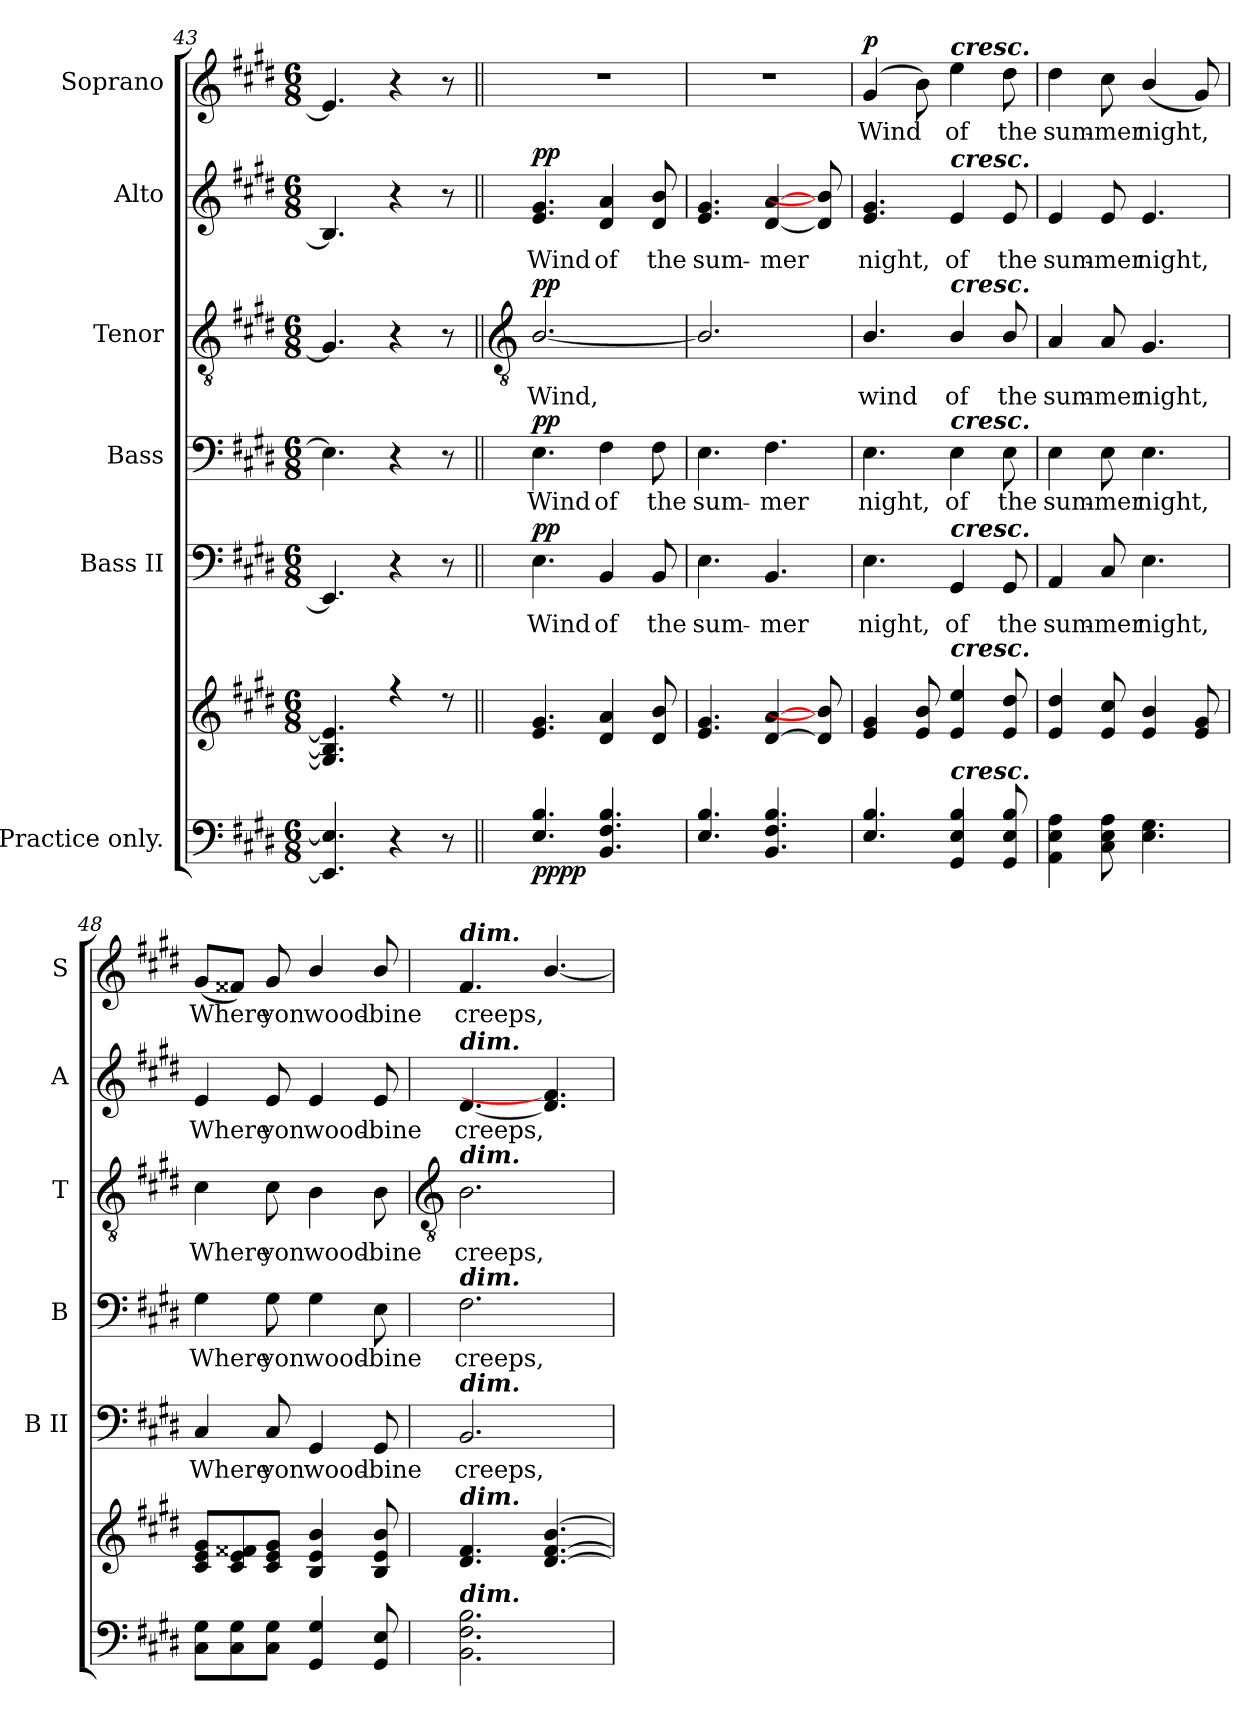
**kern	**kern	**dynam	**kern	**text	**dynam	**kern	**text	**dynam	**kern	**text	**dynam	**kern	**text	**dynam	**kern	**text	**dynam
*part6	*part6	*part6	*part5	*part5	*part5	*part4	*part4	*part4	*part3	*part3	*part3	*part2	*part2	*part2	*part1	*part1	*part1
*staff7	*staff6	*staff6/7	*staff5	*staff5	*staff5	*staff4	*staff4	*staff4	*staff3	*staff3	*staff3	*staff2	*staff2	*staff2	*staff1	*staff1	*staff1
*I"Practice only.	*	*	*I"Bass II	*	*	*I"Bass	*	*	*I"Tenor	*	*	*I"Alto	*	*	*I"Soprano	*	*
*	*	*	*I'B II	*	*	*I'B	*	*	*I'T	*	*	*I'A	*	*	*I'S	*	*
*clefF4	*clefG2	*	*clefF4	*	*	*clefF4	*	*	*clefGv2	*	*	*clefG2	*	*	*clefG2	*	*
*k[f#c#g#d#]	*k[f#c#g#d#]	*	*k[f#c#g#d#]	*	*	*k[f#c#g#d#]	*	*	*k[f#c#g#d#]	*	*	*k[f#c#g#d#]	*	*	*k[f#c#g#d#]	*	*
*E:	*E:	*	*E:	*	*	*E:	*	*	*E:	*	*	*E:	*	*	*E:	*	*
*M6/8	*M6/8	*	*M6/8	*	*	*M6/8	*	*	*M6/8	*	*	*M6/8	*	*	*M6/8	*	*
=43	=43	=43	=43	=43	=43	=43	=43	=43	=43	=43	=43	=43	=43	=43	=43	=43	=43
*	*^	*	*	*	*	*	*	*	*	*	*	*	*	*	*	*	*
4.EE] 4.E]	4.G#/] 4.B/] 4.e/]	2.ryy	.	4.EE]	.	.	4.E]	.	.	4.G#]	.	.	4.B]	.	.	4.e]	.	.
4r	4r	.	.	4r	.	.	4r	.	.	4r	.	.	4r	.	.	4r	.	.
8r	8r	.	.	8r	.	.	8r	.	.	8r	.	.	8r	.	.	8r	.	.
!!LO:LB:g=z
=44||	=44||	=44||	=44||	=44||	=44||	=44||	=44||	=44||	=44||	=44||	=44||	=44||	=44||	=44||	=44||	=44||	=44||	=44||
*	*	*	*	*	*	*	*	*	*	*clefGv2	*	*	*	*	*	*	*	*
*^	*	*	*	*	*	*	*	*	*	*	*	*	*	*	*	*	*	*
!	!LO:N:vis=1	!	!LO:N:vis=1	!LO:DY:b=2	!	!LO:LY:b	!	!	!LO:LY:b	!	!	!LO:LY:b	!	!	!LO:LY:b	!	!LO:N:vis=1	!	!
!	!	!	!	!LO:DY:n=1:b	!	!	!LO:DY:b	!	!	!LO:DY:b	!	!	!LO:DY:b	!	!	!LO:DY:b	!	!	!
4.E 4.B	2.ryy	4.e/ 4.g#/	2.ryy	pp pp	4.E	Wind	pp	4.E	Wind	pp	[2.B/	Wind,	pp	4.e 4.g#	Wind	pp	2.r	.	.
!	!	!	!	!	!	!LO:LY:b	!	!	!LO:LY:b	!	!	!	!	!	!LO:LY:b	!	!	!	!
4.BB 4.F# 4.B	.	4d#/ 4a/	.	.	4BB	of	.	4F#	of	.	.	.	.	4d# 4a	of	.	.	.	.
!	!	!	!	!	!	!LO:LY:b	!	!	!LO:LY:b	!	!	!	!	!	!LO:LY:b	!	!	!	!
.	.	8d#/ 8b/	.	.	8BB	the	.	8F#	the	.	.	.	.	8d# 8b	the	.	.	.	.
=45	=45	=45	=45	=45	=45	=45	=45	=45	=45	=45	=45	=45	=45	=45	=45	=45	=45	=45	=45
!	!LO:N:vis=1	!	!LO:N:vis=1	!	!	!LO:LY:b	!	!	!LO:LY:b	!	!	!	!	!	!LO:LY:b	!	!LO:N:vis=1	!	!
4.E 4.B	2.ryy	4.e/ 4.g#/	2.ryy	.	4.E	sum-	.	4.E	sum-	.	2.B/]	.	.	4.e 4.g#	sum-	.	2.r	.	.
!	!	!	!	!	!	!LO:LY:b	!	!	!LO:LY:b	!	!	!	!	!	!LO:LY:b	!	!	!	!
4.BB 4.F# 4.B	.	[4d#/ [4a/	.	.	4.BB	-mer	.	4.F#	-mer	.	.	.	.	[4d# [4a	-mer	.	.	.	.
.	.	8d#/] 8b/]	.	.	.	.	.	.	.	.	.	.	.	8d#] 8b]	.	.	.	.	.
=46	=46	=46	=46	=46	=46	=46	=46	=46	=46	=46	=46	=46	=46	=46	=46	=46	=46	=46	=46
!	!LO:N:vis=1	!	!LO:N:vis=1	!	!	!LO:LY:b	!	!	!LO:LY:b	!	!	!LO:LY:b	!	!	!LO:LY:b	!	!	!LO:LY:b	!LO:DY:b
4.E 4.B	2.ryy	4e/ 4g#/	2.ryy	.	4.E	night,	.	4.E	night,	.	4.B/	wind	.	4.e 4.g#	night,	.	(<4g#	Wind	p
.	.	8e/ 8b/	.	.	.	.	.	.	.	.	.	.	.	.	.	.	8b)	.	.
!	!	!	!	!	!	!	!	!	!	!	!	!	!	!	!	!	!LO:TX:a:Bi:t=cresc.	!	!
!	!	!	!	!	!	!	!	!	!	!	!	!	!	!LO:TX:a:Bi:t=cresc.	!	!	!	!	!
!	!	!	!	!	!	!	!	!	!	!	!LO:TX:a:Bi:t=cresc.	!	!	!	!	!	!	!	!
!	!	!	!	!	!	!	!	!LO:TX:a:Bi:t=cresc.	!	!	!	!	!	!	!	!	!	!	!
!	!	!	!	!	!LO:TX:a:Bi:t=cresc.	!	!	!	!	!	!	!	!	!	!	!	!	!	!
!	!	!LO:TX:a:Bi:t=cresc.	!	!	!	!	!	!	!	!	!	!	!	!	!	!	!	!	!
!LO:TX:a:Bi:t=cresc.	!	!	!	!	!	!	!	!	!	!	!	!	!	!	!	!	!	!	!
!	!	!	!	!	!	!LO:LY:b	!	!	!LO:LY:b	!	!	!LO:LY:b	!	!	!LO:LY:b	!	!	!LO:LY:b	!
4GG# 4E 4B	.	4e/ 4ee/	.	.	4GG#	of	.	4E	of	.	4B/	of	.	4e	of	.	4ee	of	.
!	!	!	!	!	!	!LO:LY:b	!	!	!LO:LY:b	!	!	!LO:LY:b	!	!	!LO:LY:b	!	!	!LO:LY:b	!
8GG# 8E 8B	.	8e/ 8dd#/	.	.	8GG#	the	.	8E	the	.	8B/	the	.	8e	the	.	8dd#	the	.
=47	=47	=47	=47	=47	=47	=47	=47	=47	=47	=47	=47	=47	=47	=47	=47	=47	=47	=47	=47
!	!LO:N:vis=1	!	!LO:N:vis=1	!	!	!LO:LY:b	!	!	!LO:LY:b	!	!	!LO:LY:b	!	!	!LO:LY:b	!	!	!LO:LY:b	!
4AA\ 4E\ 4A\	2.ryy	4e/ 4dd#/	2.ryy	.	4AA	sum-	.	4E	sum-	.	4A	sum-	.	4e	sum-	.	4dd#	sum-	.
!	!	!	!	!	!	!LO:LY:b	!	!	!LO:LY:b	!	!	!LO:LY:b	!	!	!LO:LY:b	!	!	!LO:LY:b	!
8C#\ 8E\ 8A\	.	8e/ 8cc#/	.	.	8C#	-mer	.	8E	-mer	.	8A	-mer	.	8e	-mer	.	8cc#	-mer	.
!	!	!	!	!	!	!LO:LY:b	!	!	!LO:LY:b	!	!	!LO:LY:b	!	!	!LO:LY:b	!	!	!LO:LY:b	!
4.E\ 4.G#\	.	4e/ 4b/	.	.	4.E	night,	.	4.E	night,	.	4.G#	night,	.	4.e	night,	.	(<4b/	night,	.
.	.	8e/ 8g#/	.	.	.	.	.	.	.	.	.	.	.	.	.	.	8g#)	.	.
=48	=48	=48	=48	=48	=48	=48	=48	=48	=48	=48	=48	=48	=48	=48	=48	=48	=48	=48	=48
!	!LO:N:vis=1	!	!LO:N:vis=1	!	!	!LO:LY:b	!	!	!LO:LY:b	!	!	!LO:LY:b	!	!	!LO:LY:b	!	!	!LO:LY:b	!
8C#\ 8G#\L	2.ryy	8c#/ 8e/ 8g#/L	2.ryy	.	4C#	Where	.	4G#	Where	.	4c#	Where	.	4e	Where	.	(<8g#L	Where	.
8C#\ 8G#\	.	8c#/ 8e/ 8f##X/	.	.	.	.	.	.	.	.	.	.	.	.	.	.	8f##XJ)	.	.
!	!	!	!	!	!	!LO:LY:b	!	!	!LO:LY:b	!	!	!LO:LY:b	!	!	!LO:LY:b	!	!	!LO:LY:b	!
8C#\ 8G#\J	.	8c#/ 8e/ 8g#/J	.	.	8C#	yon	.	8G#	yon	.	8c#	yon	.	8e	yon	.	8g#	yon	.
!	!	!	!	!	!	!LO:LY:b	!	!	!LO:LY:b	!	!	!LO:LY:b	!	!	!LO:LY:b	!	!	!LO:LY:b	!
4GG# 4G#	.	4B/ 4e/ 4b/	.	.	4GG#	wood-	.	4G#	wood-	.	4B	wood-	.	4e	wood-	.	4b/	wood-	.
!	!	!	!	!	!	!LO:LY:b	!	!	!LO:LY:b	!	!	!LO:LY:b	!	!	!LO:LY:b	!	!	!LO:LY:b	!
8GG# 8E	.	8B/ 8e/ 8b/	.	.	8GG#	-bine	.	8E	-bine	.	8B	-bine	.	8e	-bine	.	8b/	-bine	.
!!LO:LB:g=z
=49	=49	=49	=49	=49	=49	=49	=49	=49	=49	=49	=49	=49	=49	=49	=49	=49	=49	=49	=49
*	*	*	*	*	*	*	*	*	*	*	*clefGv2	*	*	*	*	*	*	*	*
!	!	!	!	!	!	!	!	!	!	!	!	!	!	!	!	!	!LO:TX:a:Bi:t=dim.	!	!
!	!	!	!	!	!	!	!	!	!	!	!	!	!	!LO:TX:a:Bi:t=dim.	!	!	!	!	!
!	!	!	!	!	!	!	!	!	!	!	!LO:TX:a:Bi:t=dim.	!	!	!	!	!	!	!	!
!	!	!	!	!	!	!	!	!LO:TX:a:Bi:t=dim.	!	!	!	!	!	!	!	!	!	!	!
!	!	!	!	!	!LO:TX:a:Bi:t=dim.	!	!	!	!	!	!	!	!	!	!	!	!	!	!
!	!	!LO:TX:a:Bi:t=dim.	!	!	!	!	!	!	!	!	!	!	!	!	!	!	!	!	!
!LO:TX:a:Bi:t=dim.	!	!	!	!	!	!	!	!	!	!	!	!	!	!	!	!	!	!	!
!	!	!	!LO:N:vis=1	!	!	!LO:LY:b	!	!	!LO:LY:b	!	!	!LO:LY:b	!	!	!LO:LY:b	!	!	!LO:LY:b	!
2.ryy	2.BB\ 2.F#\ 2.B\	4.d#/ 4.f#/	2.ryy	.	2.BB	creeps,	.	2.F#	creeps,	.	2.B	creeps,	.	[4.d#	creeps,	.	4.f#	creeps,	.
.	.	[4.d#/ [4.f#/ [4.b/	.	.	.	.	.	.	.	.	.	.	.	4.d#] 4.f#]	.	.	[4.b/	.	.
*v	*v	*	*	*	*	*	*	*	*	*	*	*	*	*	*	*	*	*	*
*	*v	*v	*	*	*	*	*	*	*	*	*	*	*	*	*	*	*	*
=	=	=	=	=	=	=	=	=	=	=	=	=	=	=	=	=	=
*-	*-	*-	*-	*-	*-	*-	*-	*-	*-	*-	*-	*-	*-	*-	*-	*-	*-
